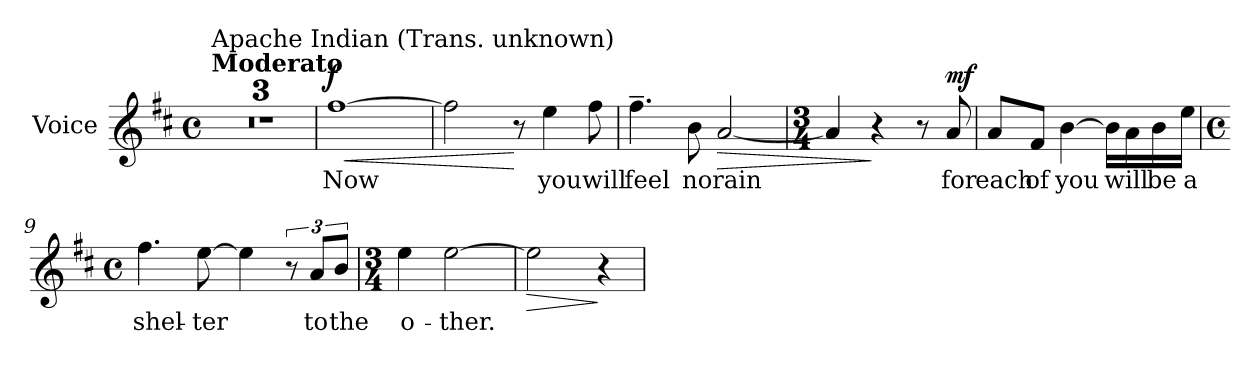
**kern	**text	**dynam
*part1	*part1	*part1
*staff1	*staff1	*staff1
*I"Voice	*	*
*I'Vo.	*	*
*clefG2	*	*
*k[f#c#]	*	*
*M4/4	*	*
*met(c)	*	*
*MM72	*	*
=1	=1	=1
!LO:TX:a:B:t=Moderato	!	!
!LO:TX:a:t=Apache Indian (Trans. unknown)	!	!
1r	.	.
=2	=2	=2
1r	.	.
=3	=3	=3
1r	.	.
=4	=4	=4
!	!LO:LY:b	!LO:HP:b
!	!	!LO:DY:n=1:a
[1ff#	Now	< f
=5	=5	=5
2ff#\]	.	.
8r	.	[
!	!LO:LY:b	!
4ee\	you	.
!	!LO:LY:b	!
8ff#\	will	.
=6	=6	=6
!	!LO:LY:b	!
4.ff#~\	feel	.
!	!LO:LY:b	!
8b\	no	.
!	!LO:LY:b	!LO:HP:b
[2a/	rain	>
=7	=7	=7
*M3/4	*	*
4a/]	.	.
4r	.	]
8r	.	.
!	!LO:LY:b	!LO:DY:a
8a/	for	mf
!!LO:LB:g=z
=8	=8	=8
!	!LO:LY:b	!
8a/L	each	.
!	!LO:LY:b	!
8f#/J	of	.
!	!LO:LY:b	!
[>4b\	you	.
16b\LL]	.	.
!	!LO:LY:b	!
16a\	will	.
!	!LO:LY:b	!
16b\	be	.
!	!LO:LY:b	!
16ee\JJ	a	.
=9	=9	=9
*M4/4	*	*
*met(c)	*	*
!	!LO:LY:b	!
4.ff#\	shel-	.
!	!LO:LY:b	!
[8ee\	-ter	.
4ee\]	.	.
12r	.	.
!	!LO:LY:b	!
12a/L	to	.
!	!LO:LY:b	!
12b/J	the	.
=10	=10	=10
*M3/4	*	*
!	!LO:LY:b	!
4ee\	o-	.
!	!LO:LY:b	!
[2ee\	-ther.	.
=11	=11	=11
!	!	!LO:HP:b
2ee\]	.	>
4r	.	]
=	=	=
*-	*-	*-
